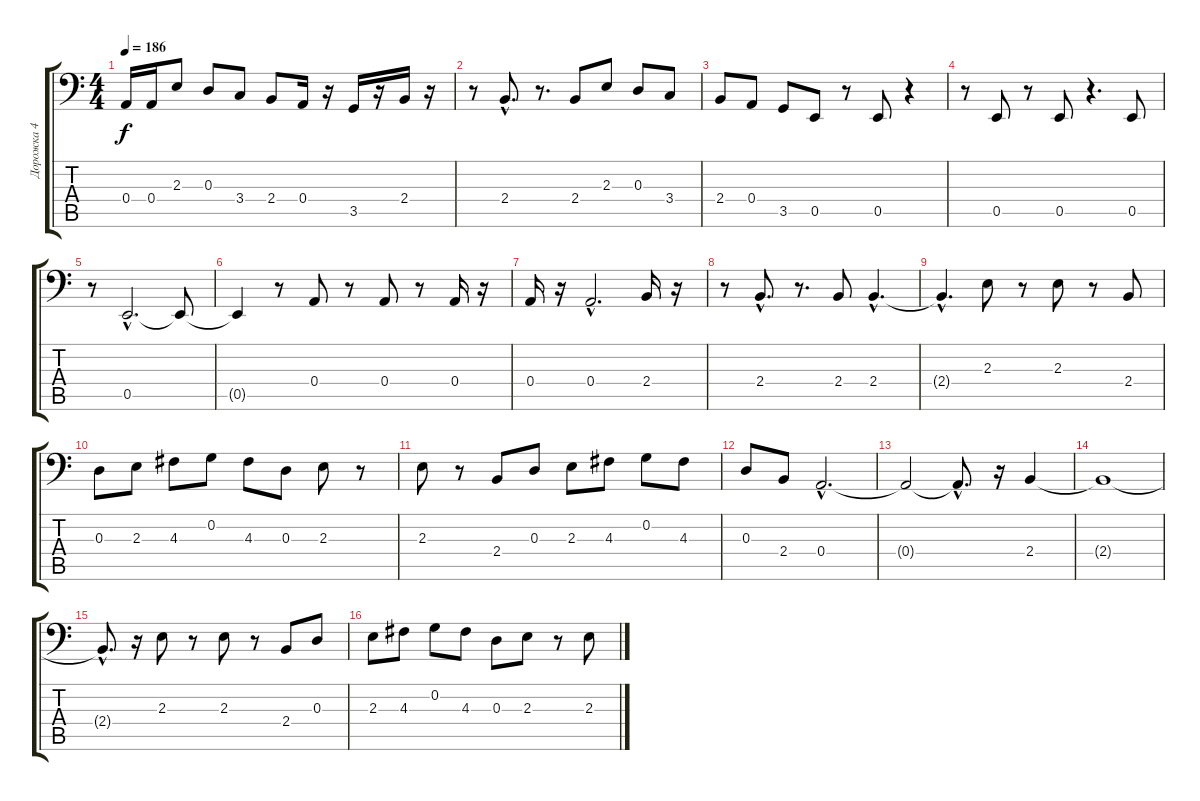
\track ("Дорожка 4" "Дорожка 4") {instrument fretlessbass}
\staff {score tabs}
\tuning (C3 G2 D2 A1 E1 B0) {hide}
\ts (4 4)
\tempo 186
\clef f4
\ks c
0.4.16{dy f} 0.4.16 2.3.8 0.3.8 3.4.8 2.4.8 0.4.16 r.16 3.5.16 r.16 2.4.16 r.16 |
r.8 2.4{hac}.8{d} r.8{d} 2.4.8 2.3.8 0.3.8 3.4.8 |
2.4.8 0.4.8 3.5.8 0.5.8 r.8 0.5.8 r.4 |
r.8 0.5.8 r.8 0.5.8 r.4{d} 0.5.8 |
r.8 0.5{hac}.2{d} 0.5{t}.8 |
0.5{t}.4 r.8 0.4.8 r.8 0.4.8 r.8 0.4.16 r.16 |
0.4.16 r.16 0.4{hac}.2{d} 2.4.16 r.16 |
r.8 2.4{hac}.8{d} r.8{d} 2.4.8 2.4{hac}.4{d} |
2.4{hac t}.4{d} 2.3.8 r.8 2.3.8 r.8 2.4.8 |
0.3.8 2.3.8 4.3.8 0.2.8 4.3.8 0.3.8 2.3.8 r.8 |
2.3.8 r.8 2.4.8 0.3.8 2.3.8 4.3.8 0.2.8 4.3.8 |
0.3.8 2.4.8 0.4{hac}.2{d} |
0.4{t}.2 0.4{hac t}.8{d} r.16 2.4.4 |
2.4{t}.1 |
2.4{hac t}.8{d} r.16 2.3.8 r.8 2.3.8 r.8 2.4.8 0.3.8 |
2.3.8 4.3.8 0.2.8 4.3.8 0.3.8 2.3.8 r.8 2.3.8
